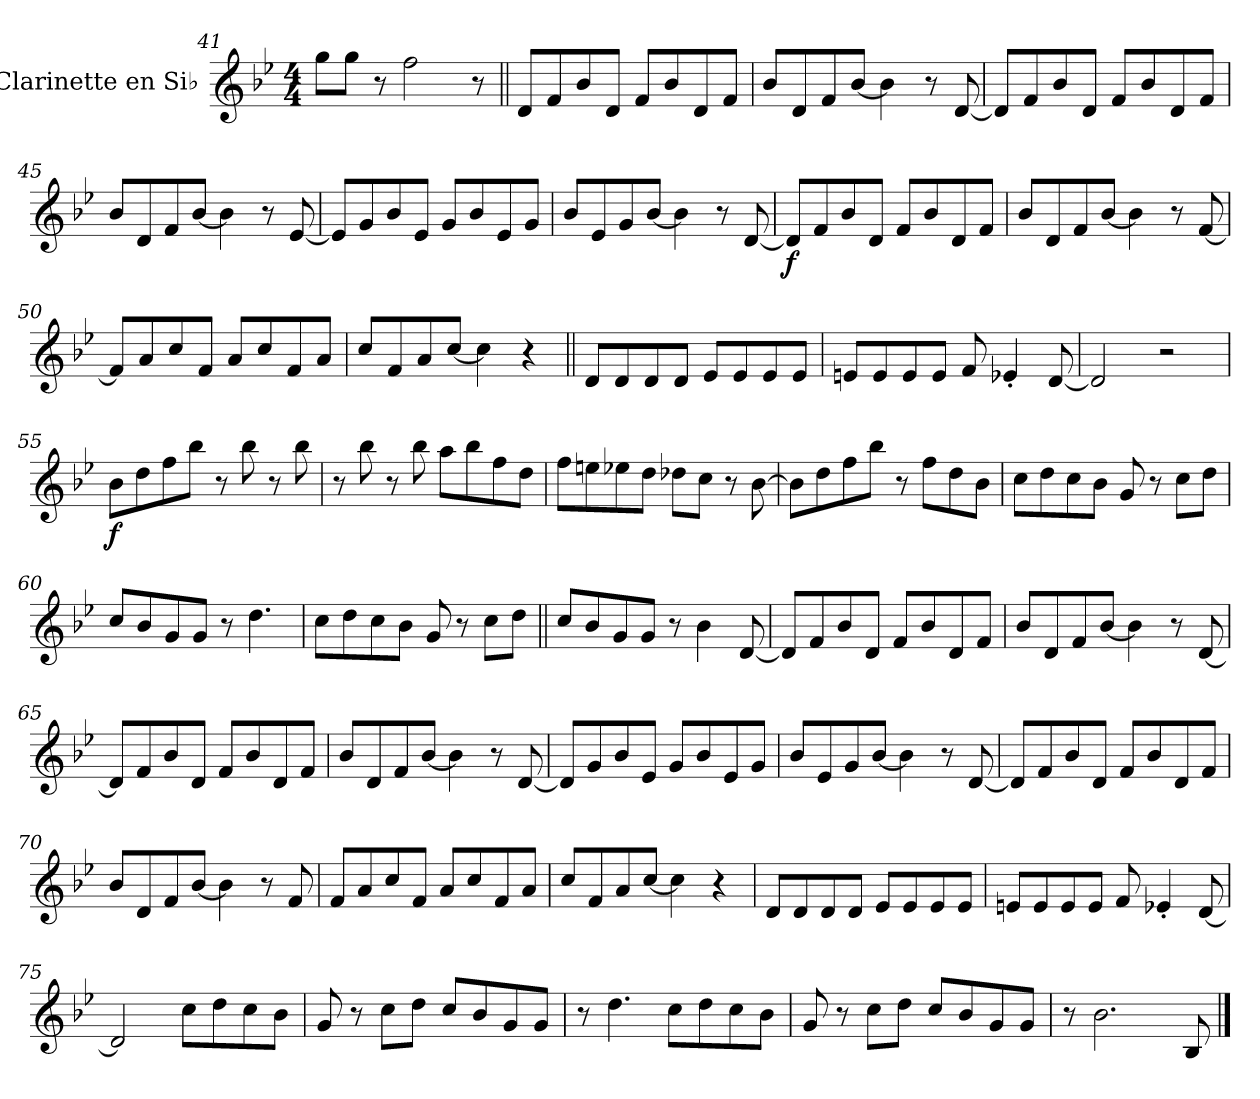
**kern	**dynam
*part1	*part1
*staff1	*staff1
*I"Clarinette en Si♭	*
*I'Clar. Si♭	*
*clefG2	*
*ITrd1c2	*
*k[b-e-a-d-]	*
*M4/4	*
=41	=41
8ff\L	.
8ff\J	.
8r	.
2ee-\	.
8r	.
!!LO:LB:g=z
=42||	=42||
8c/L	.
8e-/	.
8a-/	.
8c/J	.
8e-/L	.
8a-/	.
8c/	.
8e-/J	.
=43	=43
8a-/L	.
8c/	.
8e-/	.
[8a-/J	.
4a-\]	.
8r	.
[8c/	.
=44	=44
8c/L]	.
8e-/	.
8a-/	.
8c/J	.
8e-/L	.
8a-/	.
8c/	.
8e-/J	.
=45	=45
8a-/L	.
8c/	.
8e-/	.
[8a-/J	.
4a-\]	.
8r	.
[8d-/	.
=46	=46
8d-/L]	.
8f/	.
8a-/	.
8d-/J	.
8f/L	.
8a-/	.
8d-/	.
8f/J	.
!!LO:PB:g=z
=47	=47
8a-/L	.
8d-/	.
8f/	.
[8a-/J	.
4a-\]	.
8r	.
[8c/	.
=48	=48
!	!LO:DY:b
8c/L]	f
8e-/	.
8a-/	.
8c/J	.
8e-/L	.
8a-/	.
8c/	.
8e-/J	.
=49	=49
8a-/L	.
8c/	.
8e-/	.
[8a-/J	.
4a-\]	.
8r	.
[8e-/	.
=50	=50
8e-/L]	.
8g/	.
8b-/	.
8e-/J	.
8g/L	.
8b-/	.
8e-/	.
8g/J	.
=51	=51
8b-/L	.
8e-/	.
8g/	.
[8b-/J	.
4b-\]	.
4r	.
!!LO:LB:g=z
=52||	=52||
8c/L	.
8c/	.
8c/	.
8c/J	.
8d-/L	.
8d-/	.
8d-/	.
8d-/J	.
=53	=53
8dn/L	.
8d/	.
8d/	.
8d/J	.
8e-/	.
4d-X'/	.
[8c/	.
=54	=54
2c/]	.
2r	.
=55	=55
!	!LO:DY:b
8a-\L	f
8cc\	.
8ee-\	.
8aa-\J	.
8r	.
8aa-\	.
8r	.
8aa-\	.
=56	=56
8r	.
8aa-\	.
8r	.
8aa-\	.
8gg\L	.
8aa-\	.
8ee-\	.
8cc\J	.
!!LO:LB:g=z
=57	=57
8ee-\L	.
8ddn\	.
8dd-X\	.
8cc\J	.
8cc-X\L	.
8b-\J	.
8r	.
[8a-\	.
=58	=58
8a-\L]	.
8cc\	.
8ee-\	.
8aa-\J	.
8r	.
8ee-\L	.
8cc\	.
8a-\J	.
=59	=59
8b-\L	.
8cc\	.
8b-\	.
8a-\J	.
8f/	.
8r	.
8b-\L	.
8cc\J	.
=60	=60
8b-/L	.
8a-/	.
8f/	.
8f/J	.
8r	.
4.cc\	.
=61	=61
8b-\L	.
8cc\	.
8b-\	.
8a-\J	.
8f/	.
8r	.
8b-\L	.
8cc\J	.
!!LO:LB:g=z
=62||	=62||
8b-/L	.
8a-/	.
8f/	.
8f/J	.
8r	.
4a-\	.
[8c/	.
=63	=63
8c/L]	.
8e-/	.
8a-/	.
8c/J	.
8e-/L	.
8a-/	.
8c/	.
8e-/J	.
=64	=64
8a-/L	.
8c/	.
8e-/	.
[8a-/J	.
4a-\]	.
8r	.
[8c/	.
=65	=65
8c/L]	.
8e-/	.
8a-/	.
8c/J	.
8e-/L	.
8a-/	.
8c/	.
8e-/J	.
=66	=66
8a-/L	.
8c/	.
8e-/	.
[8a-/J	.
4a-\]	.
8r	.
[8c/	.
!!LO:LB:g=z
=67	=67
8c/L]	.
8f/	.
8a-/	.
8d-/J	.
8f/L	.
8a-/	.
8d-/	.
8f/J	.
=68	=68
8a-/L	.
8d-/	.
8f/	.
[8a-/J	.
4a-\]	.
8r	.
[8c/	.
=69	=69
8c/L]	.
8e-/	.
8a-/	.
8c/J	.
8e-/L	.
8a-/	.
8c/	.
8e-/J	.
=70	=70
8a-/L	.
8c/	.
8e-/	.
[8a-/J	.
4a-\]	.
8r	.
8e-/	.
=71	=71
8e-/L	.
8g/	.
8b-/	.
8e-/J	.
8g/L	.
8b-/	.
8e-/	.
8g/J	.
!!LO:LB:g=z
=72	=72
8b-/L	.
8e-/	.
8g/	.
[8b-/J	.
4b-\]	.
4r	.
=73	=73
8c/L	.
8c/	.
8c/	.
8c/J	.
8d-/L	.
8d-/	.
8d-/	.
8d-/J	.
=74	=74
8dn/L	.
8d/	.
8d/	.
8d/J	.
8e-/	.
4d-X'/	.
[8c/	.
=75	=75
2c/]	.
8b-\L	.
8cc\	.
8b-\	.
8a-\J	.
=76	=76
8f/	.
8r	.
8b-\L	.
8cc\J	.
8b-/L	.
8a-/	.
8f/	.
8f/J	.
=77	=77
8r	.
4.cc\	.
8b-\L	.
8cc\	.
8b-\	.
8a-\J	.
!!LO:LB:g=z
=78	=78
8f/	.
8r	.
8b-\L	.
8cc\J	.
8b-/L	.
8a-/	.
8f/	.
8f/J	.
=79	=79
8r	.
2.a-\	.
8A-/	.
==	==
*-	*-
